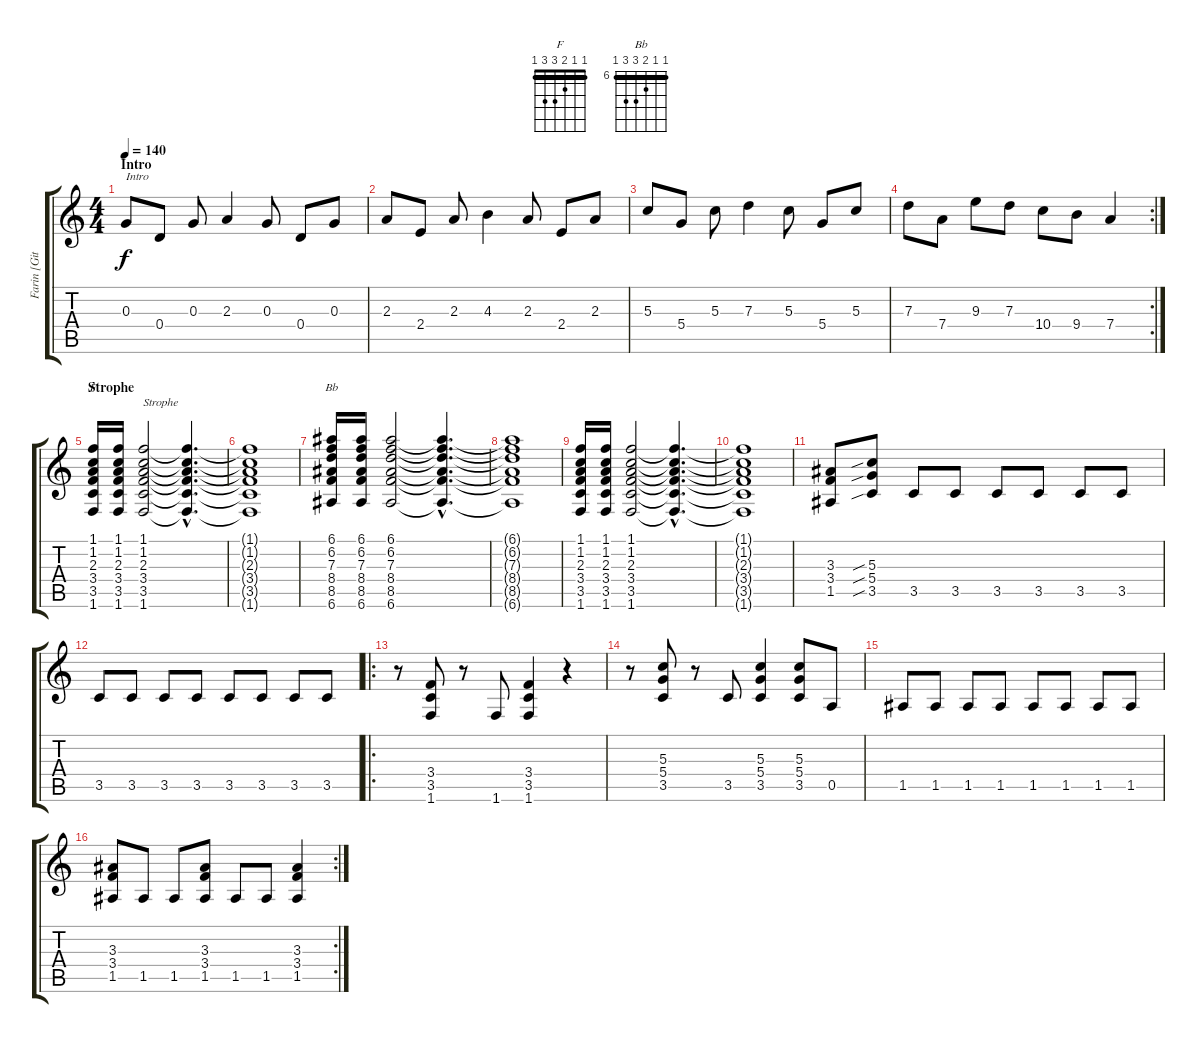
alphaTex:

\track ("Farin [Gitarre]" "Farin [Git") {instrument electricguitarclean}
\staff {score tabs}
\tuning (E4 B3 G3 D3 A2 E2) {hide}
\chord ("F" 1 1 2 3 3 1) {barre 1}
\chord ("Bb" 6 6 7 8 8 6) {firstfret 6 barre 6}
\ts (4 4)
\section ("" "Intro")
\tempo 140
\clef g2
\ks c
0.3.8{txt "Intro" dy f instrument electricguitarclean} 0.4.8 0.3.8 2.3.4 0.3.8 0.4.8 0.3.8 |
2.3.8 2.4.8 2.3.8 4.3.4 2.3.8 2.4.8 2.3.8 |
5.3.8 5.4.8 5.3.8 7.3.4 5.3.8 5.4.8 5.3.8 |
\rc 2
7.3.8 7.4.8 9.3.8 7.3.8 10.4.8 9.4.8 7.4.4 |
\section ("" "Strophe")
(1.1 1.2 2.3 3.4 3.5 1.6).16{ch "F"} (1.1 1.2 2.3 3.4 3.5 1.6).16 (1.1 1.2 2.3 3.4 3.5 1.6).2{txt "Strophe"} (1.1{hac t} 1.2{hac t} 2.3{hac t} 3.4{hac t} 3.5{hac t} 1.6{hac t}).4{d} |
(1.1{t} 1.2{t} 2.3{t} 3.4{t} 3.5{t} 1.6{t}).1 |
(6.1 6.2 7.3 8.4 8.5 6.6).16{ch "Bb"} (6.1 6.2 7.3 8.4 8.5 6.6).16 (6.1 6.2 7.3 8.4 8.5 6.6).2 (6.1{hac t} 6.2{hac t} 7.3{hac t} 8.4{hac t} 8.5{hac t} 6.6{hac t}).4{d} |
(6.1{t} 6.2{t} 7.3{t} 8.4{t} 8.5{t} 6.6{t}).1 |
(1.1 1.2 2.3 3.4 3.5 1.6).16 (1.1 1.2 2.3 3.4 3.5 1.6).16 (1.1 1.2 2.3 3.4 3.5 1.6).2 (1.1{hac t} 1.2{hac t} 2.3{hac t} 3.4{hac t} 3.5{hac t} 1.6{hac t}).4{d} |
(1.1{t} 1.2{t} 2.3{t} 3.4{t} 3.5{t} 1.6{t}).1 |
(3.3 3.4 1.5).8 (5.3{sib} 5.4{sib} 3.5{sib}).8 3.5.8 3.5.8 3.5.8 3.5.8 3.5.8 3.5.8 |
3.5.8 3.5.8 3.5.8 3.5.8 3.5.8 3.5.8 3.5.8 3.5.8 |
\ro
r.8 (3.4 3.5 1.6).8 r.8 1.6.8 (3.4 3.5 1.6).4 r.4 |
r.8 (5.3 5.4 3.5).8 r.8 3.5.8 (5.3 5.4 3.5).4 (5.3 5.4 3.5).8 0.5.8 |
1.5.8 1.5.8 1.5.8 1.5.8 1.5.8 1.5.8 1.5.8 1.5.8 |
\rc 2
(3.3 3.4 1.5).8 1.5.8 1.5.8 (3.3 3.4 1.5).8 1.5.8 1.5.8 (3.3 3.4 1.5).4
